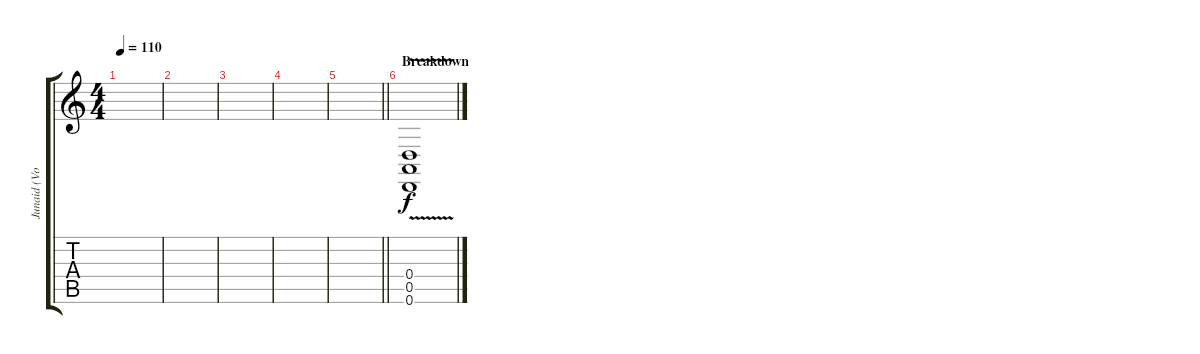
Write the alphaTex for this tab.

\track ("Junaid (Vocals)" "Junaid (Vo") {instrument acousticgrandpiano}
\staff {score tabs}
\tuning (E4 B3 G3 D3 A2 D2) {hide}
\ts (4 4)
\tempo 110
\clef g2
\ks c
|
|
|
|
\barLineRight lightlight
|
\section ("" "Breakdown")
(0.4{v} 0.5{v} 0.6{v}).1{volume 16 balance 16 instrument distortionguitar}
